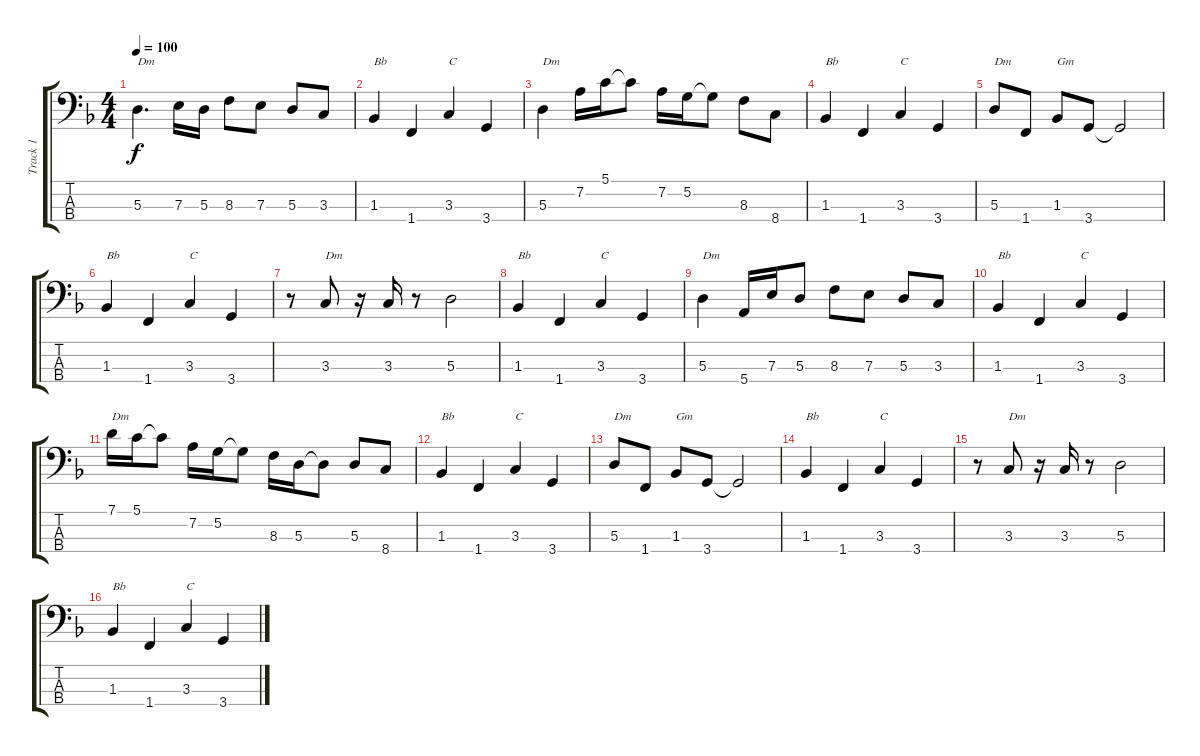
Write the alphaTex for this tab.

\track ("Track 1" "Track 1") {instrument electricbassfinger}
\staff {score tabs}
\tuning (G2 D2 A1 E1) {hide}
\ts (4 4)
\tempo 100
\clef f4
\ks dminor
5.3.4{d txt "Dm" dy f} 7.3.16 5.3.16 8.3.8 7.3.8 5.3.8 3.3.8 |
1.3.4{txt "Bb"} 1.4.4 3.3.4{txt "C"} 3.4.4 |
5.3.4{txt "Dm"} 7.2.16 5.1.16 5.1{t}.8 7.2.16 5.2.16 5.2{t}.8 8.3.8 8.4.8 |
1.3.4{txt "Bb"} 1.4.4 3.3.4{txt "C"} 3.4.4 |
5.3.8{txt "Dm"} 1.4.8 1.3.8{txt "Gm"} 3.4.8 3.4{t}.2 |
1.3.4{txt "Bb"} 1.4.4 3.3.4{txt "C"} 3.4.4 |
r.8 3.3.8{txt "Dm"} r.16 3.3.16 r.8 5.3.2 |
1.3.4{txt "Bb"} 1.4.4 3.3.4{txt "C"} 3.4.4 |
5.3.4{txt "Dm"} 5.4.16 7.3.16 5.3.8 8.3.8 7.3.8 5.3.8 3.3.8 |
1.3.4{txt "Bb"} 1.4.4 3.3.4{txt "C"} 3.4.4 |
7.1.16{txt "Dm"} 5.1.16 5.1{t}.8 7.2.16 5.2.16 5.2{t}.8 8.3.16 5.3.16 5.3{t}.8 5.3.8 8.4.8 |
1.3.4{txt "Bb"} 1.4.4 3.3.4{txt "C"} 3.4.4 |
5.3.8{txt "Dm"} 1.4.8 1.3.8{txt "Gm"} 3.4.8 3.4{t}.2 |
1.3.4{txt "Bb"} 1.4.4 3.3.4{txt "C"} 3.4.4 |
r.8 3.3.8{txt "Dm"} r.16 3.3.16 r.8 5.3.2 |
1.3.4{txt "Bb"} 1.4.4 3.3.4{txt "C"} 3.4.4
